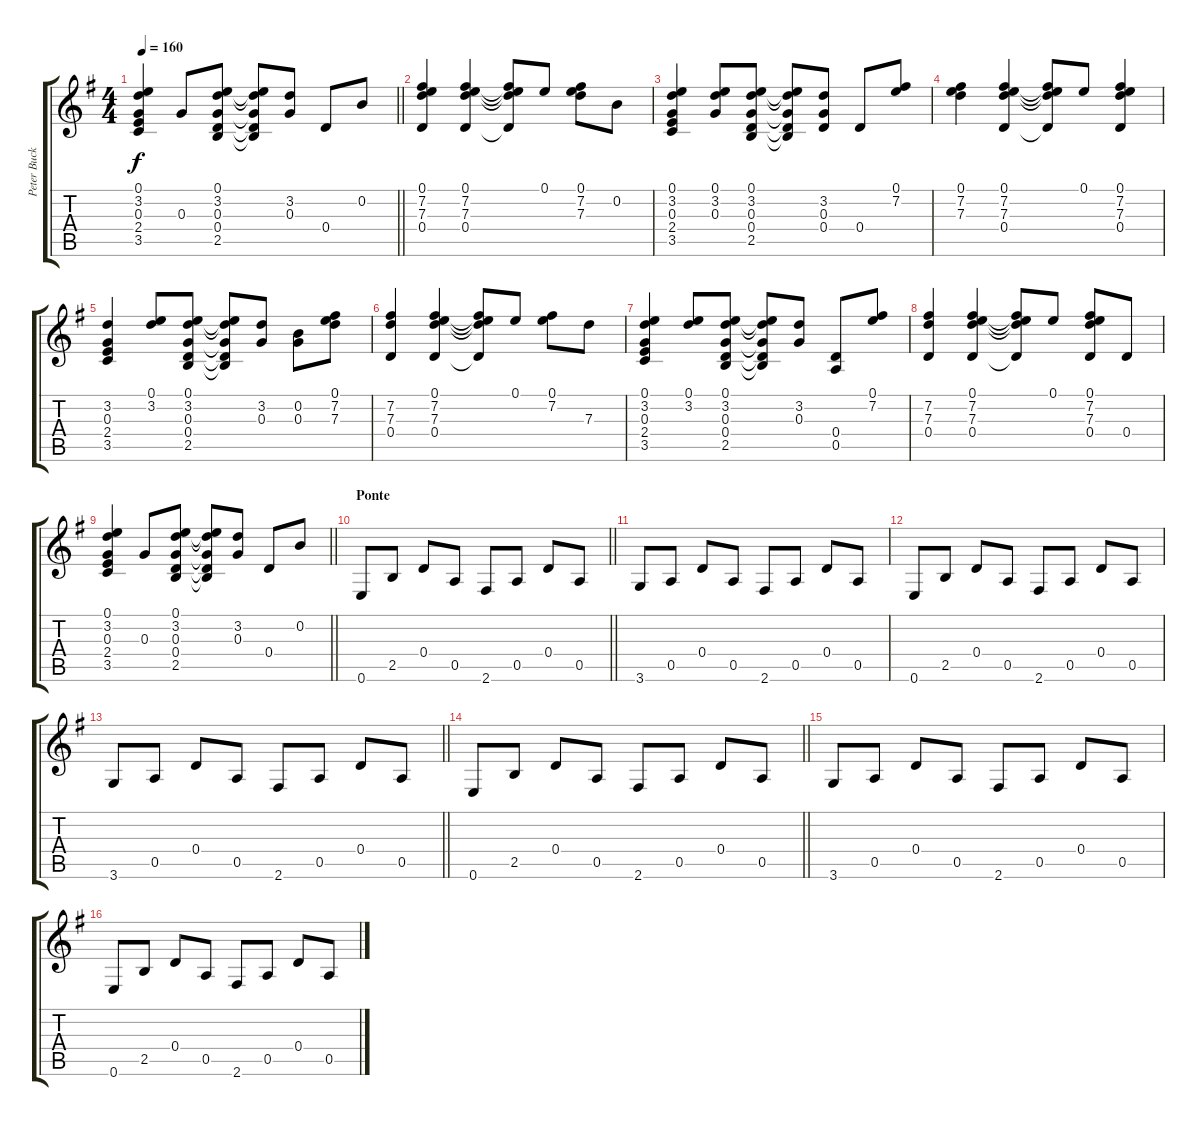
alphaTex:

\track ("Peter Buck" "Peter Buck") {instrument electricguitarclean}
\staff {score tabs}
\tuning (E4 B3 G3 D3 A2 E2) {hide}
\ts (4 4)
\tempo 160
\clef g2
\barLineRight lightlight
\ks g
(0.1 3.2 0.3 2.4 3.5).4{dy f} 0.3.8 (0.1 3.2 0.3 0.4 2.5).8 (0.1{t} 3.2{t} 0.3{t} 0.4{t} 2.5{t}).8 (3.2 0.3).8 0.4.8 0.2.8 |
(0.1 7.2 7.3 0.4).4 (0.1 7.2 7.3 0.4).4 (0.1{t} 7.2{t} 7.3{t} 0.4{t}).8 0.1.8 (0.1 7.2 7.3).8 0.2.8 |
(0.1 3.2 0.3 2.4 3.5).4 (0.1 3.2 0.3).8 (0.1 3.2 0.3 0.4 2.5).8 (0.1{t} 3.2{t} 0.3{t} 0.4{t} 2.5{t}).8 (3.2 0.3 0.4).8 0.4.8 (0.1 7.2).8 |
(0.1 7.2 7.3).4 (0.1 7.2 7.3 0.4).4 (0.1{t} 7.2{t} 7.3{t} 0.4{t}).8 0.1.8 (0.1 7.2 7.3 0.4).4 |
(3.2 0.3 2.4 3.5).4 (0.1 3.2).8 (0.1 3.2 0.3 0.4 2.5).8 (0.1{t} 3.2{t} 0.3{t} 0.4{t} 2.5{t}).8 (3.2 0.3).8 (0.2 0.3).8 (0.1 7.2 7.3).8 |
(7.2 7.3 0.4).4 (0.1 7.2 7.3 0.4).4 (0.1{t} 7.2{t} 7.3{t} 0.4{t}).8 0.1.8 (0.1 7.2).8 7.3.8 |
(0.1 3.2 0.3 2.4 3.5).4 (0.1 3.2).8 (0.1 3.2 0.3 0.4 2.5).8 (0.1{t} 3.2{t} 0.3{t} 0.4{t} 2.5{t}).8 (3.2 0.3).8 (0.4 0.5).8 (0.1 7.2).8 |
(7.2 7.3 0.4).4 (0.1 7.2 7.3 0.4).4 (0.1{t} 7.2{t} 7.3{t} 0.4{t}).8 0.1.8 (0.1 7.2 7.3 0.4).8 0.4.8 |
\barLineRight lightlight
(0.1 3.2 0.3 2.4 3.5).4 0.3.8 (0.1 3.2 0.3 0.4 2.5).8 (0.1{t} 3.2{t} 0.3{t} 0.4{t} 2.5{t}).8 (3.2 0.3).8 0.4.8 0.2.8 |
\section ("" "Ponte")
\barLineRight lightlight
0.6.8{volume 16} 2.5.8 0.4.8 0.5.8 2.6.8 0.5.8 0.4.8 0.5.8 |
\section ("" "")
3.6.8 0.5.8 0.4.8 0.5.8 2.6.8 0.5.8 0.4.8 0.5.8 |
0.6.8 2.5.8 0.4.8 0.5.8 2.6.8 0.5.8 0.4.8 0.5.8 |
\barLineRight lightlight
3.6.8 0.5.8 0.4.8 0.5.8 2.6.8 0.5.8 0.4.8 0.5.8 |
\barLineRight lightlight
0.6.8 2.5.8 0.4.8 0.5.8 2.6.8 0.5.8 0.4.8 0.5.8 |
3.6.8 0.5.8 0.4.8 0.5.8 2.6.8 0.5.8 0.4.8 0.5.8 |
0.6.8 2.5.8 0.4.8 0.5.8 2.6.8 0.5.8 0.4.8 0.5.8
